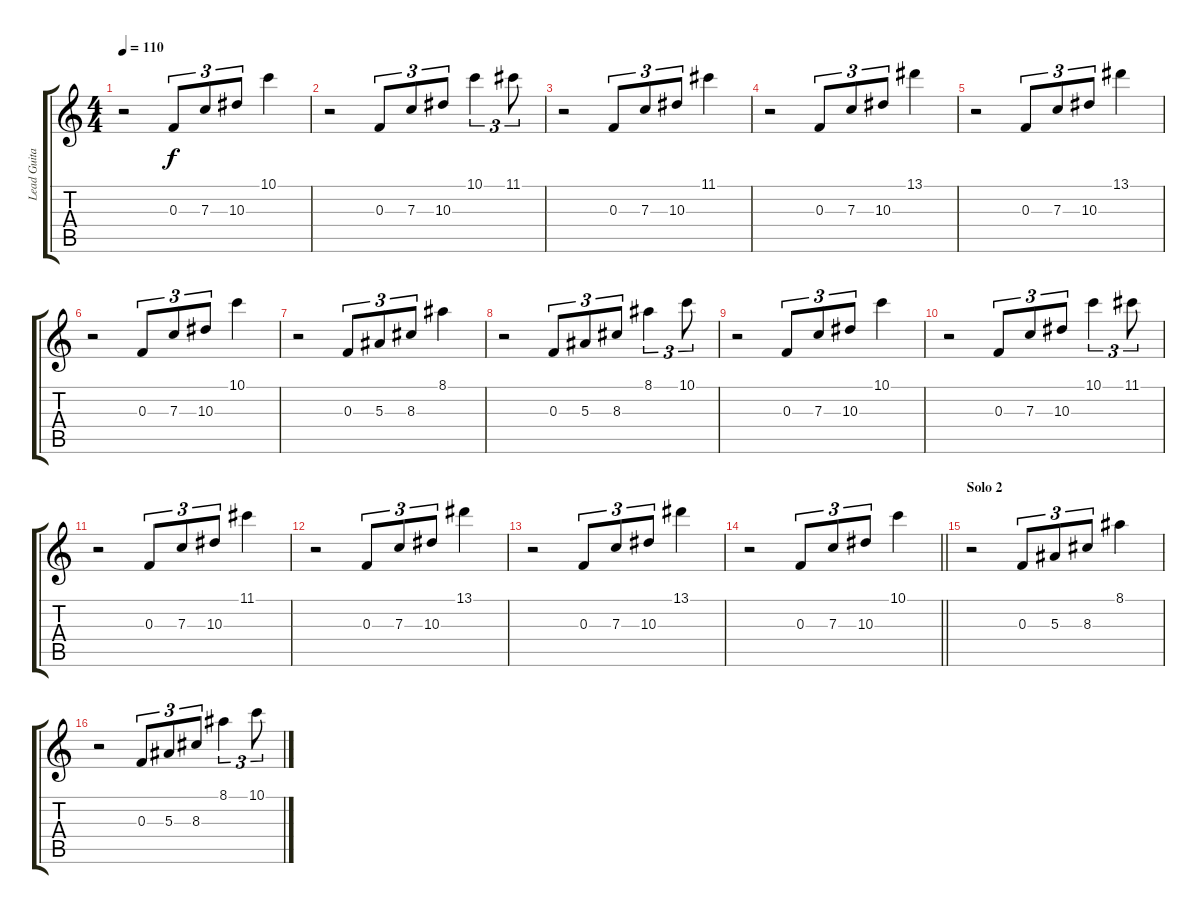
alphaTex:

\track ("Lead Guitar" "Lead Guita") {instrument distortionguitar}
\staff {score tabs}
\tuning (D4 A3 F3 C3 G2 D2) {hide}
\ts (4 4)
\tempo 110
\clef g2
\ks c
r.2{dy f} 0.3.8{tu (3 2)} 7.3.8{tu (3 2)} 10.3.8{tu (3 2)} 10.1.4 |
r.2 0.3.8{tu (3 2)} 7.3.8{tu (3 2)} 10.3.8{tu (3 2)} 10.1.4{tu (3 2)} 11.1.8{tu (3 2)} |
r.2 0.3.8{tu (3 2)} 7.3.8{tu (3 2)} 10.3.8{tu (3 2)} 11.1.4 |
r.2 0.3.8{tu (3 2)} 7.3.8{tu (3 2)} 10.3.8{tu (3 2)} 13.1.4 |
r.2 0.3.8{tu (3 2)} 7.3.8{tu (3 2)} 10.3.8{tu (3 2)} 13.1.4 |
r.2 0.3.8{tu (3 2)} 7.3.8{tu (3 2)} 10.3.8{tu (3 2)} 10.1.4 |
r.2 0.3.8{tu (3 2)} 5.3.8{tu (3 2)} 8.3.8{tu (3 2)} 8.1.4 |
r.2 0.3.8{tu (3 2)} 5.3.8{tu (3 2)} 8.3.8{tu (3 2)} 8.1.4{tu (3 2)} 10.1.8{tu (3 2)} |
r.2 0.3.8{tu (3 2)} 7.3.8{tu (3 2)} 10.3.8{tu (3 2)} 10.1.4 |
r.2 0.3.8{tu (3 2)} 7.3.8{tu (3 2)} 10.3.8{tu (3 2)} 10.1.4{tu (3 2)} 11.1.8{tu (3 2)} |
r.2 0.3.8{tu (3 2)} 7.3.8{tu (3 2)} 10.3.8{tu (3 2)} 11.1.4 |
r.2 0.3.8{tu (3 2)} 7.3.8{tu (3 2)} 10.3.8{tu (3 2)} 13.1.4 |
r.2 0.3.8{tu (3 2)} 7.3.8{tu (3 2)} 10.3.8{tu (3 2)} 13.1.4 |
\barLineRight lightlight
r.2 0.3.8{tu (3 2)} 7.3.8{tu (3 2)} 10.3.8{tu (3 2)} 10.1.4 |
\section ("" "Solo 2")
r.2{volume 12} 0.3.8{tu (3 2)} 5.3.8{tu (3 2)} 8.3.8{tu (3 2)} 8.1.4 |
r.2 0.3.8{tu (3 2)} 5.3.8{tu (3 2)} 8.3.8{tu (3 2)} 8.1.4{tu (3 2)} 10.1.8{tu (3 2)}
